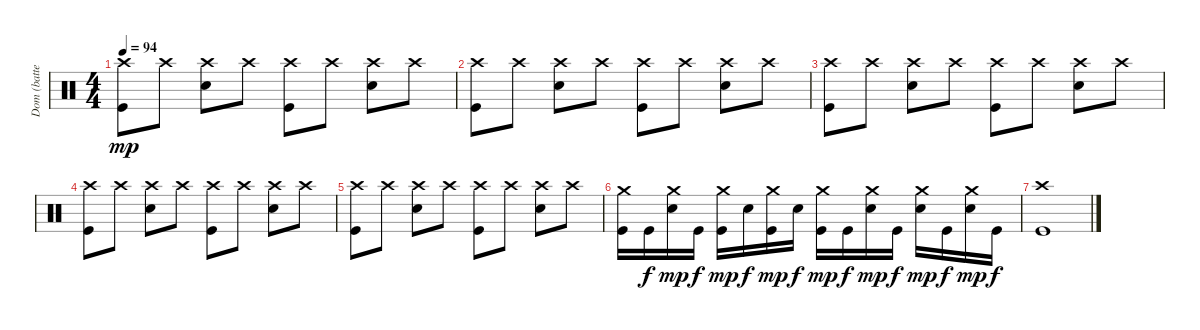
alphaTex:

\track ("Dom (batterie)" "Dom (batte") {instrument percussion}
\staff {score}
\articulation defaults
\ts (4 4)
\tempo 94
\clef neutral
\ks c
("Kick (hit)" "Crash high (hit)").8{dy mp} "Crash high (hit)".8 ("Electric Snare (hit)" "Crash high (hit)").8 "Crash high (hit)".8 ("Kick (hit)" "Crash high (hit)").8 "Crash high (hit)".8 ("Electric Snare (hit)" "Crash high (hit)").8 "Crash high (hit)".8 |
("Kick (hit)" "Crash high (hit)").8 "Crash high (hit)".8 ("Electric Snare (hit)" "Crash high (hit)").8 "Crash high (hit)".8 ("Kick (hit)" "Crash high (hit)").8 "Crash high (hit)".8 ("Electric Snare (hit)" "Crash high (hit)").8 "Crash high (hit)".8 |
("Kick (hit)" "Crash high (hit)").8 "Crash high (hit)".8 ("Electric Snare (hit)" "Crash high (hit)").8 "Crash high (hit)".8 ("Kick (hit)" "Crash high (hit)").8 "Crash high (hit)".8 ("Electric Snare (hit)" "Crash high (hit)").8 "Crash high (hit)".8 |
("Kick (hit)" "Crash high (hit)").8 "Crash high (hit)".8 ("Electric Snare (hit)" "Crash high (hit)").8 "Crash high (hit)".8 ("Kick (hit)" "Crash high (hit)").8 "Crash high (hit)".8 ("Electric Snare (hit)" "Crash high (hit)").8 "Crash high (hit)".8 |
("Kick (hit)" "Crash high (hit)").8 "Crash high (hit)".8 ("Electric Snare (hit)" "Crash high (hit)").8 "Crash high (hit)".8 ("Kick (hit)" "Crash high (hit)").8 "Crash high (hit)".8 ("Electric Snare (hit)" "Crash high (hit)").8 "Crash high (hit)".8 |
("Kick (hit)" "Crash medium (hit)").16 "Kick (hit)".16{dy f} ("Electric Snare (hit)" "Crash medium (hit)").16{dy mp} "Kick (hit)".16{dy f} ("Kick (hit)" "Crash medium (hit)").16{dy mp} "Electric Snare (hit)".16{dy f} ("Kick (hit)" "Crash medium (hit)").16{dy mp} "Electric Snare (hit)".16{dy f} ("Kick (hit)" "Crash medium (hit)").16{dy mp} "Kick (hit)".16{dy f} ("Electric Snare (hit)" "Crash medium (hit)").16{dy mp} "Kick (hit)".16{dy f} ("Electric Snare (hit)" "Crash medium (hit)").16{dy mp} "Kick (hit)".16{dy f} ("Electric Snare (hit)" "Crash medium (hit)").16{dy mp} "Kick (hit)".16{dy f} |
("Kick (hit)" "Crash high (hit)").1
